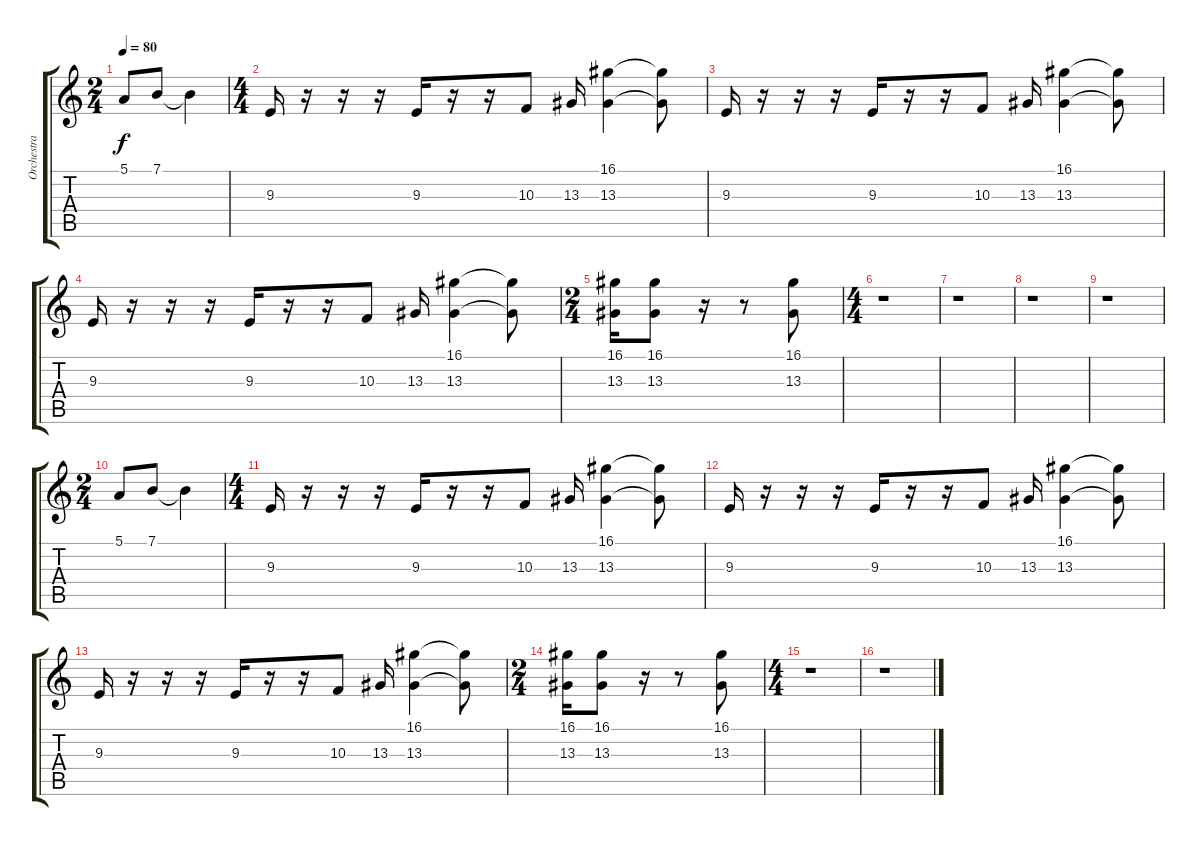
\track ("Orchestra" "Orchestra") {instrument lead7fifths}
\staff {score tabs}
\tuning (E4 B3 G3 D3 A2 E2) {hide}
\ts (2 4)
\tempo 80
\clef g2
\ks c
5.1.8{dy f} 7.1.8 7.1{t}.4 |
\ts (4 4)
9.3.16 r.16 r.16 r.16 9.3.16 r.16 r.16 10.3.8 13.3.16 (16.1 13.3).4 (16.1{t} 13.3{t}).8 |
9.3.16 r.16 r.16 r.16 9.3.16 r.16 r.16 10.3.8 13.3.16 (16.1 13.3).4 (16.1{t} 13.3{t}).8 |
9.3.16 r.16 r.16 r.16 9.3.16 r.16 r.16 10.3.8 13.3.16 (16.1 13.3).4 (16.1{t} 13.3{t}).8 |
\ts (2 4)
(16.1 13.3).16 (16.1 13.3).8 r.16 r.8 (16.1 13.3).8 |
\ts (4 4)
r.1 |
r.1 |
r.1 |
r.1 |
\ts (2 4)
5.1.8 7.1.8 7.1{t}.4 |
\ts (4 4)
9.3.16 r.16 r.16 r.16 9.3.16 r.16 r.16 10.3.8 13.3.16 (16.1 13.3).4 (16.1{t} 13.3{t}).8 |
9.3.16 r.16 r.16 r.16 9.3.16 r.16 r.16 10.3.8 13.3.16 (16.1 13.3).4 (16.1{t} 13.3{t}).8 |
9.3.16 r.16 r.16 r.16 9.3.16 r.16 r.16 10.3.8 13.3.16 (16.1 13.3).4 (16.1{t} 13.3{t}).8 |
\ts (2 4)
(16.1 13.3).16 (16.1 13.3).8 r.16 r.8 (16.1 13.3).8 |
\ts (4 4)
r.1 |
r.1
